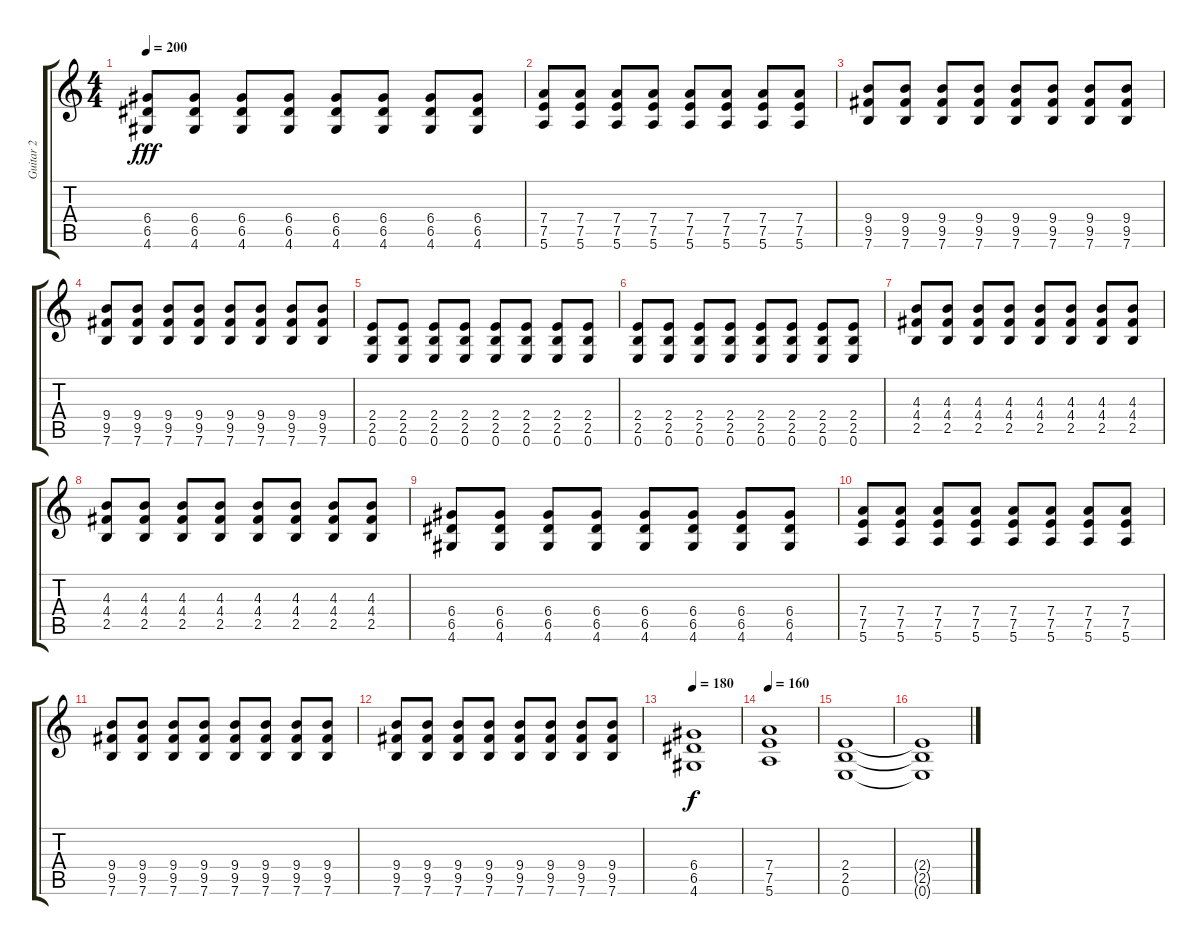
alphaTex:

\track ("Guitar 2" "Guitar 2") {instrument distortionguitar}
\staff {score tabs}
\tuning (E4 B3 G3 D3 A2 E2) {hide}
\ts (4 4)
\tempo 200
\clef g2
\ks c
(6.4 6.5 4.6).8{dy fff} (6.4 6.5 4.6).8 (6.4 6.5 4.6).8 (6.4 6.5 4.6).8 (6.4 6.5 4.6).8 (6.4 6.5 4.6).8 (6.4 6.5 4.6).8 (6.4 6.5 4.6).8 |
(7.4 7.5 5.6).8 (7.4 7.5 5.6).8 (7.4 7.5 5.6).8 (7.4 7.5 5.6).8 (7.4 7.5 5.6).8 (7.4 7.5 5.6).8 (7.4 7.5 5.6).8 (7.4 7.5 5.6).8 |
(9.4 9.5 7.6).8 (9.4 9.5 7.6).8 (9.4 9.5 7.6).8 (9.4 9.5 7.6).8 (9.4 9.5 7.6).8 (9.4 9.5 7.6).8 (9.4 9.5 7.6).8 (9.4 9.5 7.6).8 |
(9.4 9.5 7.6).8 (9.4 9.5 7.6).8 (9.4 9.5 7.6).8 (9.4 9.5 7.6).8 (9.4 9.5 7.6).8 (9.4 9.5 7.6).8 (9.4 9.5 7.6).8 (9.4 9.5 7.6).8 |
(2.4 2.5 0.6).8 (2.4 2.5 0.6).8 (2.4 2.5 0.6).8 (2.4 2.5 0.6).8 (2.4 2.5 0.6).8 (2.4 2.5 0.6).8 (2.4 2.5 0.6).8 (2.4 2.5 0.6).8 |
(2.4 2.5 0.6).8 (2.4 2.5 0.6).8 (2.4 2.5 0.6).8 (2.4 2.5 0.6).8 (2.4 2.5 0.6).8 (2.4 2.5 0.6).8 (2.4 2.5 0.6).8 (2.4 2.5 0.6).8 |
(4.3 4.4 2.5).8 (4.3 4.4 2.5).8 (4.3 4.4 2.5).8 (4.3 4.4 2.5).8 (4.3 4.4 2.5).8 (4.3 4.4 2.5).8 (4.3 4.4 2.5).8 (4.3 4.4 2.5).8 |
(4.3 4.4 2.5).8 (4.3 4.4 2.5).8 (4.3 4.4 2.5).8 (4.3 4.4 2.5).8 (4.3 4.4 2.5).8 (4.3 4.4 2.5).8 (4.3 4.4 2.5).8 (4.3 4.4 2.5).8 |
(6.4 6.5 4.6).8 (6.4 6.5 4.6).8 (6.4 6.5 4.6).8 (6.4 6.5 4.6).8 (6.4 6.5 4.6).8 (6.4 6.5 4.6).8 (6.4 6.5 4.6).8 (6.4 6.5 4.6).8 |
(7.4 7.5 5.6).8 (7.4 7.5 5.6).8 (7.4 7.5 5.6).8 (7.4 7.5 5.6).8 (7.4 7.5 5.6).8 (7.4 7.5 5.6).8 (7.4 7.5 5.6).8 (7.4 7.5 5.6).8 |
(9.4 9.5 7.6).8 (9.4 9.5 7.6).8 (9.4 9.5 7.6).8 (9.4 9.5 7.6).8 (9.4 9.5 7.6).8 (9.4 9.5 7.6).8 (9.4 9.5 7.6).8 (9.4 9.5 7.6).8 |
(9.4 9.5 7.6).8 (9.4 9.5 7.6).8 (9.4 9.5 7.6).8 (9.4 9.5 7.6).8 (9.4 9.5 7.6).8 (9.4 9.5 7.6).8 (9.4 9.5 7.6).8 (9.4 9.5 7.6).8 |
\tempo 180
(6.4 6.5 4.6).1{dy f} |
\tempo 160
(7.4 7.5 5.6).1 |
(2.4 2.5 0.6).1 |
(2.4{t} 2.5{t} 0.6{t}).1
